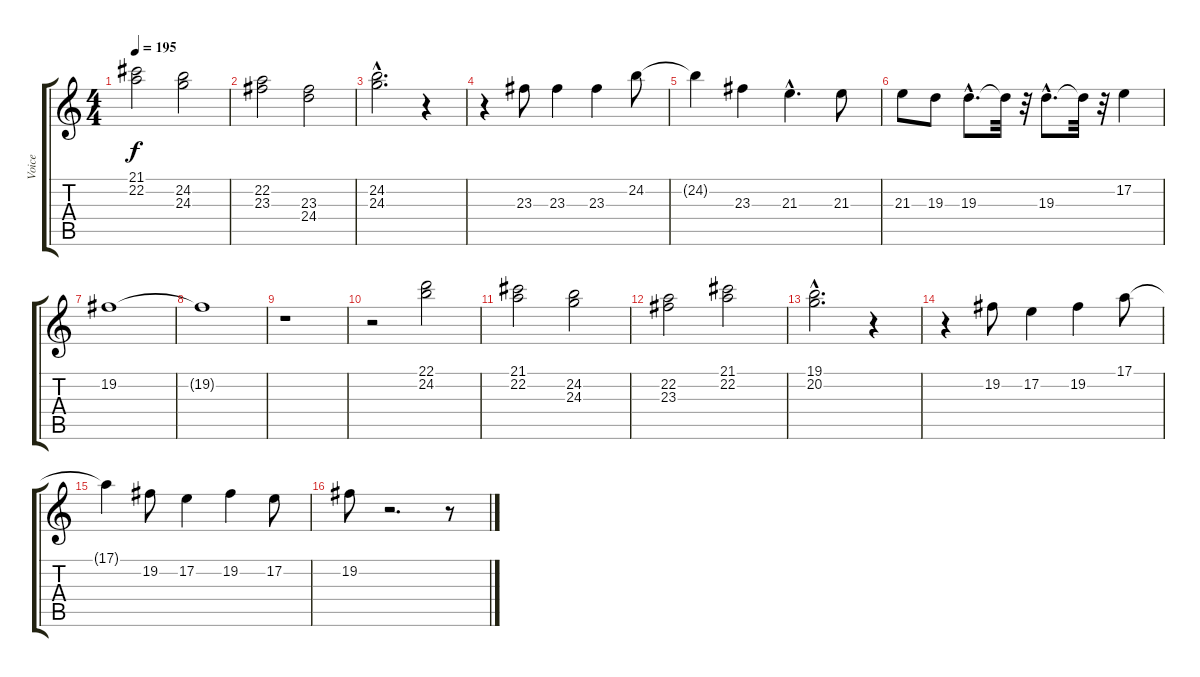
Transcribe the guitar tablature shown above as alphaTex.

\track ("Voice" "Voice") {instrument rockorgan}
\staff {score tabs}
\tuning (E4 B3 G3 D3 A2 E2) {hide}
\ts (4 4)
\tempo 195
\clef g2
\ks c
(21.1 22.2).2{dy f} (24.2 24.3).2 |
(22.2 23.3).2 (23.3 24.4).2 |
(24.2{hac} 24.3{hac}).2{d} r.4 |
r.4 23.3.8 23.3.4 23.3.4 24.2.8 |
24.2{t}.4 23.3.4 21.3{hac}.4{d} 21.3.8 |
21.3.8 19.3.8 19.3{hac}.8{d} 19.3{t}.32 r.32 19.3{hac}.8{d} 19.3{t}.32 r.32 17.2.4 |
19.2.1 |
19.2{t}.1 |
r.1 |
r.2 (22.1 24.2).2 |
(21.1 22.2).2 (24.2 24.3).2 |
(22.2 23.3).2 (21.1 22.2).2 |
(19.1{hac} 20.2{hac}).2{d} r.4 |
r.4 19.2.8 17.2.4 19.2.4 17.1.8 |
17.1{t}.4 19.2.8 17.2.4 19.2.4 17.2.8 |
19.2.8 r.2{d} r.8
